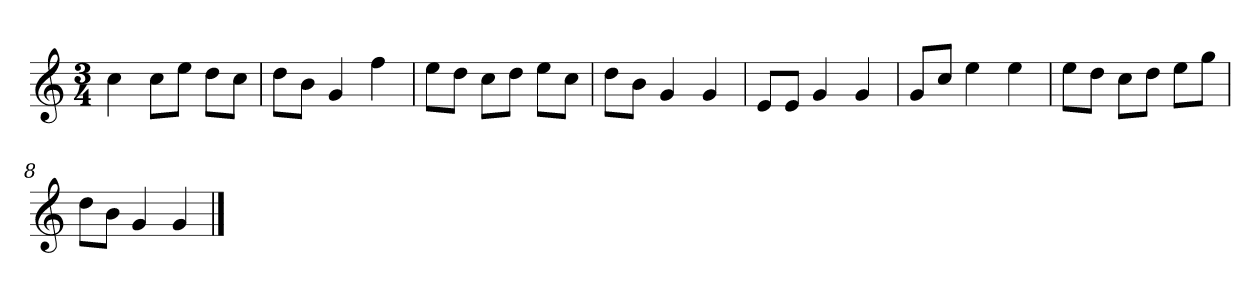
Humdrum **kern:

**kern
*part1
*staff1
*clefG2
*k[]
*C:
*M3/4
=
4cc
8cc\L
8ee\J
8dd\L
8cc\J
=2
8dd\L
8b\J
4g
4ff
=3
8ee\L
8dd\J
8cc\L
8dd\J
8ee\L
8cc\J
=4
8dd\L
8b\J
4g
4g
=5y
8e/L
8e/J
4g
4g
=6
8g/L
8cc/J
4ee
4ee
=7
8ee\L
8dd\J
8cc\L
8dd\J
8ee\L
8gg\J
=8
8dd\L
8b\J
4g
4g
==
*-
